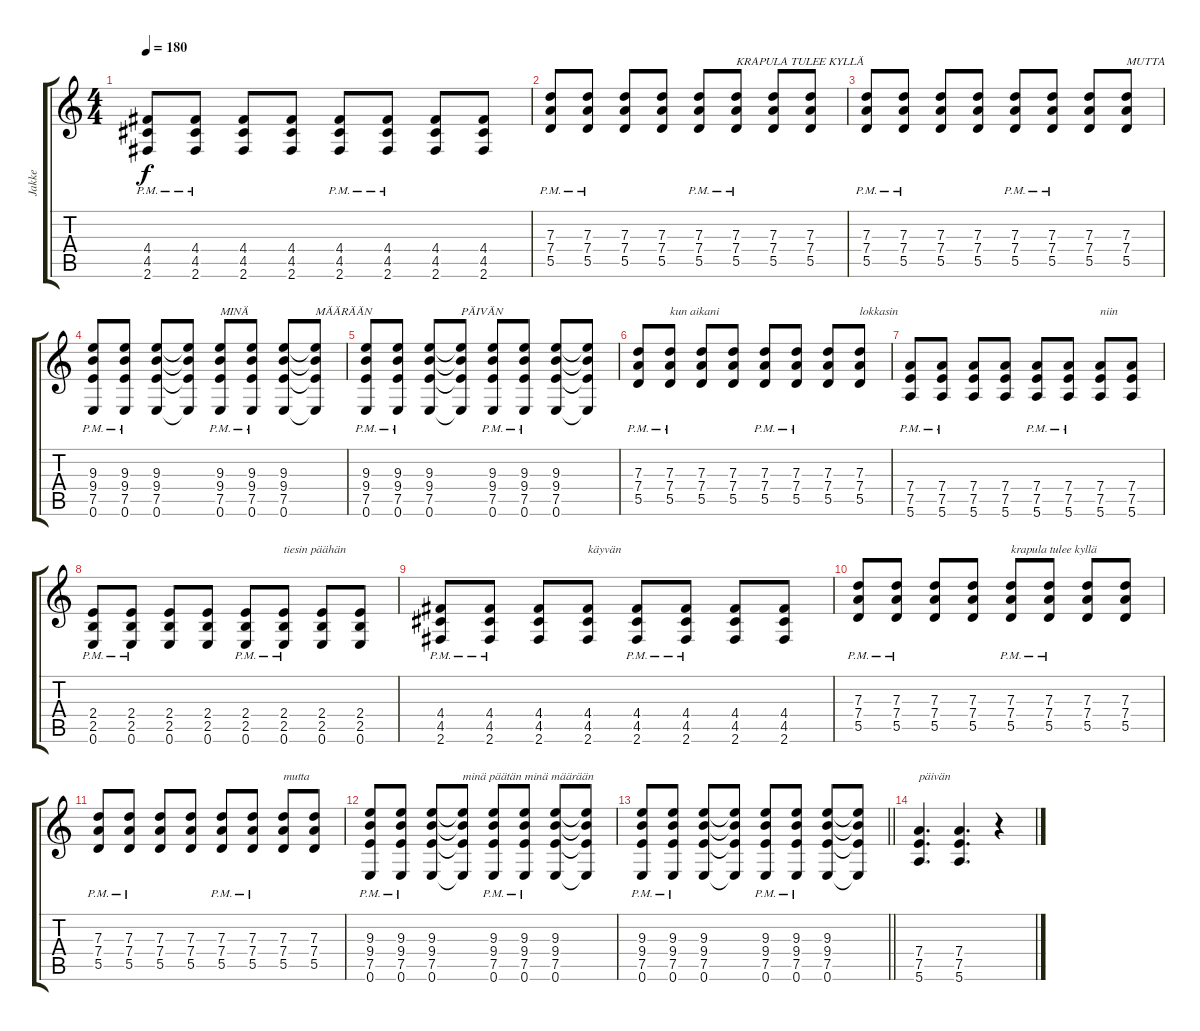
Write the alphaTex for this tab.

\track ("Jakke" "Jakke") {instrument overdrivenguitar}
\staff {score tabs}
\tuning (E4 B3 G3 D3 A2 E2) {hide}
\ts (4 4)
\tempo 180
\clef g2
\ks c
(4.4{pm} 4.5{pm} 2.6{pm}).8{dy f} (4.4{pm} 4.5{pm} 2.6{pm}).8 (4.4 4.5 2.6).8 (4.4 4.5 2.6).8 (4.4{pm} 4.5{pm} 2.6{pm}).8 (4.4{pm} 4.5{pm} 2.6{pm}).8 (4.4 4.5 2.6).8 (4.4 4.5 2.6).8 |
(7.3{pm} 7.4{pm} 5.5{pm}).8 (7.3{pm} 7.4{pm} 5.5{pm}).8 (7.3 7.4 5.5).8 (7.3 7.4 5.5).8 (7.3{pm} 7.4{pm} 5.5{pm}).8 (7.3{pm} 7.4{pm} 5.5{pm}).8{txt "KRAPULA TULEE KYLLÄ"} (7.3 7.4 5.5).8 (7.3 7.4 5.5).8 |
(7.3{pm} 7.4{pm} 5.5{pm}).8 (7.3{pm} 7.4{pm} 5.5{pm}).8 (7.3 7.4 5.5).8 (7.3 7.4 5.5).8 (7.3{pm} 7.4{pm} 5.5{pm}).8 (7.3{pm} 7.4{pm} 5.5{pm}).8 (7.3 7.4 5.5).8 (7.3 7.4 5.5).8{txt "MUTTA"} |
(9.3{pm} 9.4{pm} 7.5{pm} 0.6{pm}).8 (9.3{pm} 9.4{pm} 7.5{pm} 0.6{pm}).8 (9.3 9.4 7.5 0.6).8 (9.3{t} 9.4{t} 7.5{t} 0.6{t}).8 (9.3{pm} 9.4{pm} 7.5{pm} 0.6{pm}).8{txt "MINÄ"} (9.3{pm} 9.4{pm} 7.5{pm} 0.6{pm}).8 (9.3 9.4 7.5 0.6).8 (9.3{t} 9.4{t} 7.5{t} 0.6{t}).8{txt "MÄÄRÄÄN"} |
(9.3{pm} 9.4{pm} 7.5{pm} 0.6{pm}).8 (9.3{pm} 9.4{pm} 7.5{pm} 0.6{pm}).8 (9.3 9.4 7.5 0.6).8 (9.3{t} 9.4{t} 7.5{t} 0.6{t}).8{txt "PÄIVÄN"} (9.3{pm} 9.4{pm} 7.5{pm} 0.6{pm}).8 (9.3{pm} 9.4{pm} 7.5{pm} 0.6{pm}).8 (9.3 9.4 7.5 0.6).8 (9.3{t} 9.4{t} 7.5{t} 0.6{t}).8 |
(7.3{pm} 7.4{pm} 5.5{pm}).8 (7.3{pm} 7.4{pm} 5.5{pm}).8{txt "kun aikani"} (7.3 7.4 5.5).8 (7.3 7.4 5.5).8 (7.3{pm} 7.4{pm} 5.5{pm}).8 (7.3{pm} 7.4{pm} 5.5{pm}).8 (7.3 7.4 5.5).8 (7.3 7.4 5.5).8{txt "lokkasin"} |
(7.4{pm} 7.5{pm} 5.6{pm}).8 (7.4{pm} 7.5{pm} 5.6{pm}).8 (7.4 7.5 5.6).8 (7.4 7.5 5.6).8 (7.4{pm} 7.5{pm} 5.6{pm}).8 (7.4{pm} 7.5{pm} 5.6{pm}).8 (7.4 7.5 5.6).8{txt "niin"} (7.4 7.5 5.6).8 |
(2.4{pm} 2.5{pm} 0.6{pm}).8 (2.4{pm} 2.5{pm} 0.6{pm}).8 (2.4 2.5 0.6).8 (2.4 2.5 0.6).8 (2.4{pm} 2.5{pm} 0.6{pm}).8 (2.4{pm} 2.5{pm} 0.6{pm}).8{txt "tiesin päähän "} (2.4 2.5 0.6).8 (2.4 2.5 0.6).8 |
(4.4{pm} 4.5{pm} 2.6{pm}).8 (4.4{pm} 4.5{pm} 2.6{pm}).8 (4.4 4.5 2.6).8 (4.4 4.5 2.6).8{txt "käyvän"} (4.4{pm} 4.5{pm} 2.6{pm}).8 (4.4{pm} 4.5{pm} 2.6{pm}).8 (4.4 4.5 2.6).8 (4.4 4.5 2.6).8 |
(7.3{pm} 7.4{pm} 5.5{pm}).8 (7.3{pm} 7.4{pm} 5.5{pm}).8 (7.3 7.4 5.5).8 (7.3 7.4 5.5).8 (7.3{pm} 7.4{pm} 5.5{pm}).8{txt "krapula tulee kyllä"} (7.3{pm} 7.4{pm} 5.5{pm}).8 (7.3 7.4 5.5).8 (7.3 7.4 5.5).8 |
(7.3{pm} 7.4{pm} 5.5{pm}).8 (7.3{pm} 7.4{pm} 5.5{pm}).8 (7.3 7.4 5.5).8 (7.3 7.4 5.5).8 (7.3{pm} 7.4{pm} 5.5{pm}).8 (7.3{pm} 7.4{pm} 5.5{pm}).8 (7.3 7.4 5.5).8{txt "mutta"} (7.3 7.4 5.5).8 |
(9.3{pm} 9.4{pm} 7.5{pm} 0.6{pm}).8 (9.3{pm} 9.4{pm} 7.5{pm} 0.6{pm}).8 (9.3 9.4 7.5 0.6).8 (9.3{t} 9.4{t} 7.5{t} 0.6{t}).8{txt "minä päätän minä määrään"} (9.3{pm} 9.4{pm} 7.5{pm} 0.6{pm}).8 (9.3{pm} 9.4{pm} 7.5{pm} 0.6{pm}).8 (9.3 9.4 7.5 0.6).8 (9.3{t} 9.4{t} 7.5{t} 0.6{t}).8 |
\barLineRight lightlight
(9.3{pm} 9.4{pm} 7.5{pm} 0.6{pm}).8 (9.3{pm} 9.4{pm} 7.5{pm} 0.6{pm}).8 (9.3 9.4 7.5 0.6).8 (9.3{t} 9.4{t} 7.5{t} 0.6{t}).8 (9.3{pm} 9.4{pm} 7.5{pm} 0.6{pm}).8 (9.3{pm} 9.4{pm} 7.5{pm} 0.6{pm}).8 (9.3 9.4 7.5 0.6).8 (9.3{t} 9.4{t} 7.5{t} 0.6{t}).8 |
(7.4 7.5 5.6).4{d txt "päivän"} (7.4 7.5 5.6).4{d} r.4
